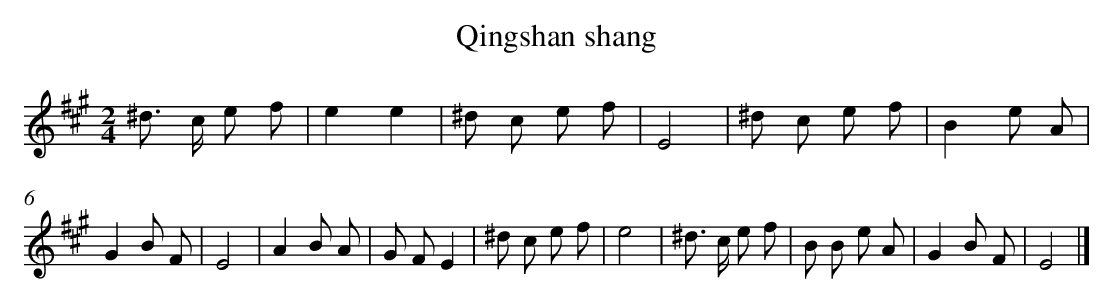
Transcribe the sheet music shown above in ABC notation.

X:1
T: Qingshan shang
L: 1/8
M: 2/4
K: A
^d> c e f [I:setbarnb 1]|
e2e2 |
^d c e f |
E4 |
^d c e f |
B2e A |
G2B F |
E4 |
A2B A |
G FE2 |
^d c e f |
e4 |
^d> c e f |
B B e A |
G2B F |
E4 |]
